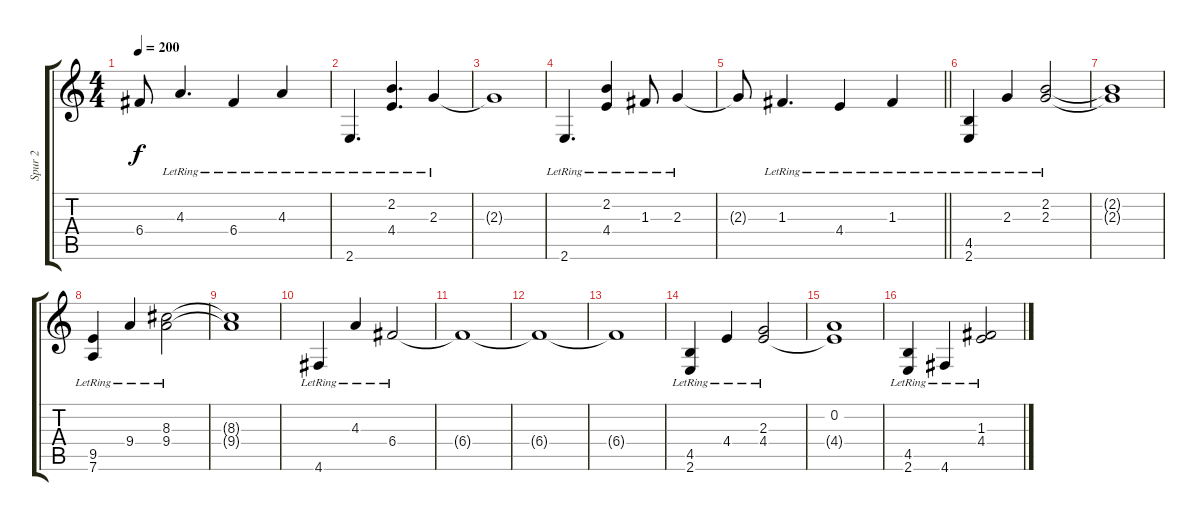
\track ("Spur 2" "Spur 2") {instrument distortionguitar}
\staff {score tabs}
\tuning (D4 A3 F3 C3 G2 D2) {hide}
\ts (4 4)
\tempo 200
\clef g2
\ks c
6.4{t}.8{dy f} 4.3{lr}.4{d} 6.4{lr}.4 4.3{lr}.4 |
2.6{lr}.4{d} (2.2{lr} 4.4{lr}).4{d} 2.3{lr}.4 |
2.3{t}.1 |
2.6{lr}.4{d} (2.2{lr} 4.4{lr}).4 1.3{lr}.8 2.3{lr}.4 |
\barLineRight lightlight
2.3{t}.8 1.3{lr}.4{d} 4.4{lr}.4 1.3{lr}.4 |
(4.5{lr} 2.6{lr}).4 2.3{lr}.4 (2.2{lr} 2.3{lr}).2 |
(2.2{t} 2.3{t}).1 |
(9.5{lr} 7.6{lr}).4 9.4{lr}.4 (8.3{lr} 9.4{lr}).2 |
(8.3{t} 9.4{t}).1 |
4.6{lr}.4 4.3{lr}.4 6.4{lr}.2 |
6.4{t}.1 |
6.4{t}.1 |
6.4{t}.1 |
(4.5{lr} 2.6{lr}).4 4.4{lr}.4 (2.3{lr} 4.4).2 |
(0.2 4.4{t}).1 |
(4.5{lr} 2.6{lr}).4 4.6{lr}.4 (1.3{lr} 4.4{lr}).2
